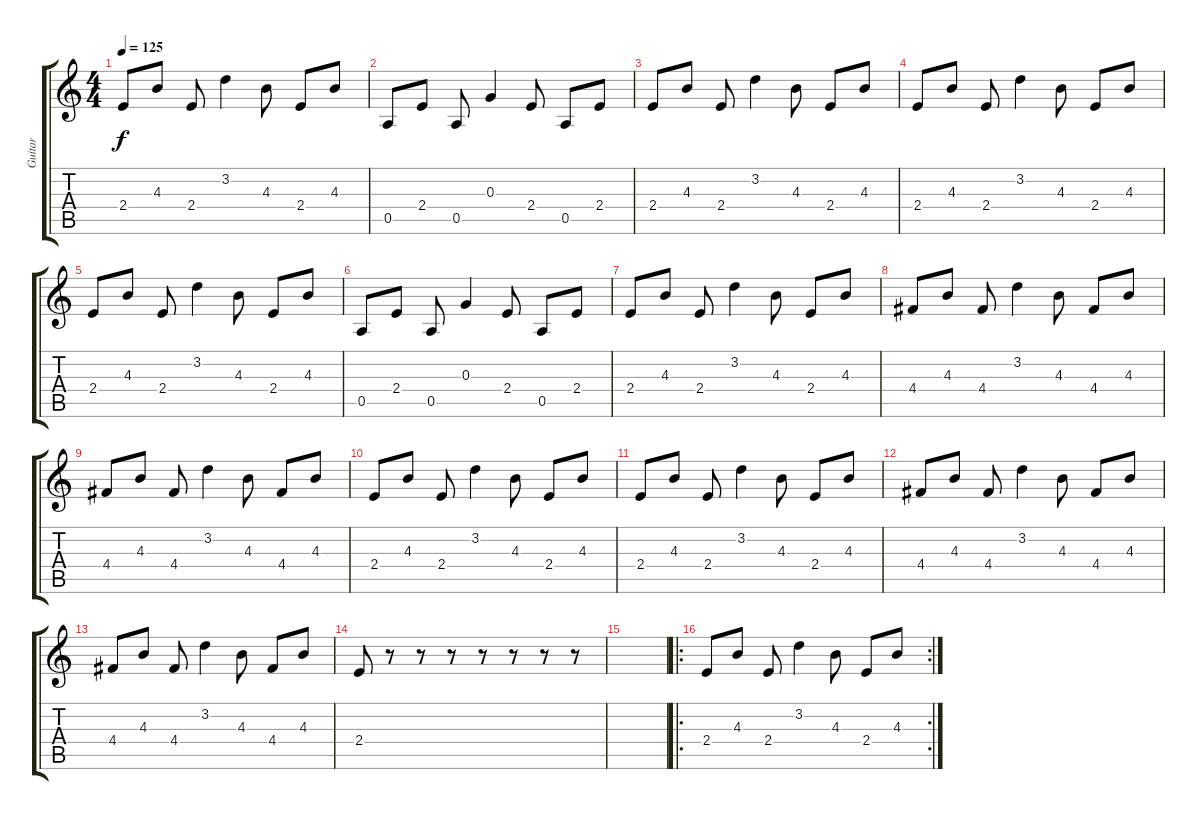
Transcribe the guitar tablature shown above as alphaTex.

\track ("Guitar" "Guitar") {instrument overdrivenguitar}
\staff {score tabs}
\tuning (E4 B3 G3 D3 A2 E2) {hide}
\ts (4 4)
\tempo 125
\clef g2
\ks c
2.4.8{dy f} 4.3.8 2.4.8 3.2.4 4.3.8 2.4.8 4.3.8 |
0.5.8 2.4.8 0.5.8 0.3.4 2.4.8 0.5.8 2.4.8 |
2.4.8 4.3.8 2.4.8 3.2.4 4.3.8 2.4.8 4.3.8 |
2.4.8 4.3.8 2.4.8 3.2.4 4.3.8 2.4.8 4.3.8 |
2.4.8 4.3.8 2.4.8 3.2.4 4.3.8 2.4.8 4.3.8 |
0.5.8 2.4.8 0.5.8 0.3.4 2.4.8 0.5.8 2.4.8 |
2.4.8 4.3.8 2.4.8 3.2.4 4.3.8 2.4.8 4.3.8 |
4.4.8 4.3.8 4.4.8 3.2.4 4.3.8 4.4.8 4.3.8 |
4.4.8 4.3.8 4.4.8 3.2.4 4.3.8 4.4.8 4.3.8 |
2.4.8 4.3.8 2.4.8 3.2.4 4.3.8 2.4.8 4.3.8 |
2.4.8 4.3.8 2.4.8 3.2.4 4.3.8 2.4.8 4.3.8 |
4.4.8 4.3.8 4.4.8 3.2.4 4.3.8 4.4.8 4.3.8 |
4.4.8 4.3.8 4.4.8 3.2.4 4.3.8 4.4.8 4.3.8 |
2.4.8 r.8 r.8 r.8 r.8 r.8 r.8 r.8 |
|
\ro
\rc 2
2.4.8 4.3.8 2.4.8 3.2.4 4.3.8 2.4.8 4.3.8
